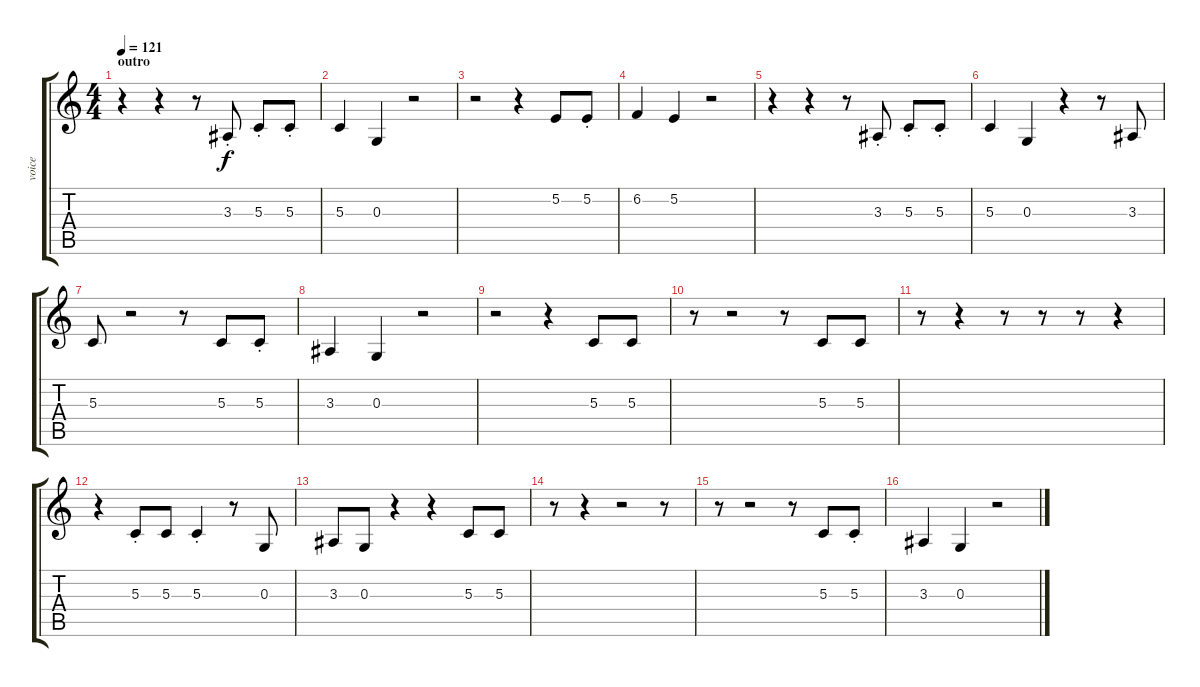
\track ("voice" "voice") {instrument trumpet}
\staff {score tabs}
\tuning (E4 B3 G3 D3 A2 E2) {hide}
\ts (4 4)
\section ("" "outro")
\tempo 121
\clef g2
\ks c
r.4{dy f} r.4 r.8 3.3{st}.8 5.3{st}.8 5.3{st}.8 |
5.3.4 0.3.4 r.2 |
r.2 r.4 5.2.8 5.2{st}.8 |
6.2.4 5.2.4 r.2 |
r.4 r.4 r.8 3.3{st}.8 5.3{st}.8 5.3{st}.8 |
5.3.4 0.3.4 r.4 r.8 3.3.8 |
5.3.8 r.2 r.8 5.3.8 5.3{st}.8 |
3.3.4 0.3.4 r.2 |
r.2 r.4 5.3.8 5.3.8 |
r.8 r.2 r.8 5.3.8 5.3.8 |
r.8 r.4 r.8 r.8 r.8 r.4 |
r.4 5.3{st}.8 5.3.8 5.3{st}.4 r.8 0.3.8 |
3.3.8 0.3.8 r.4 r.4 5.3.8 5.3.8 |
r.8 r.4 r.2 r.8 |
r.8 r.2 r.8 5.3.8 5.3{st}.8 |
3.3.4 0.3.4 r.2
